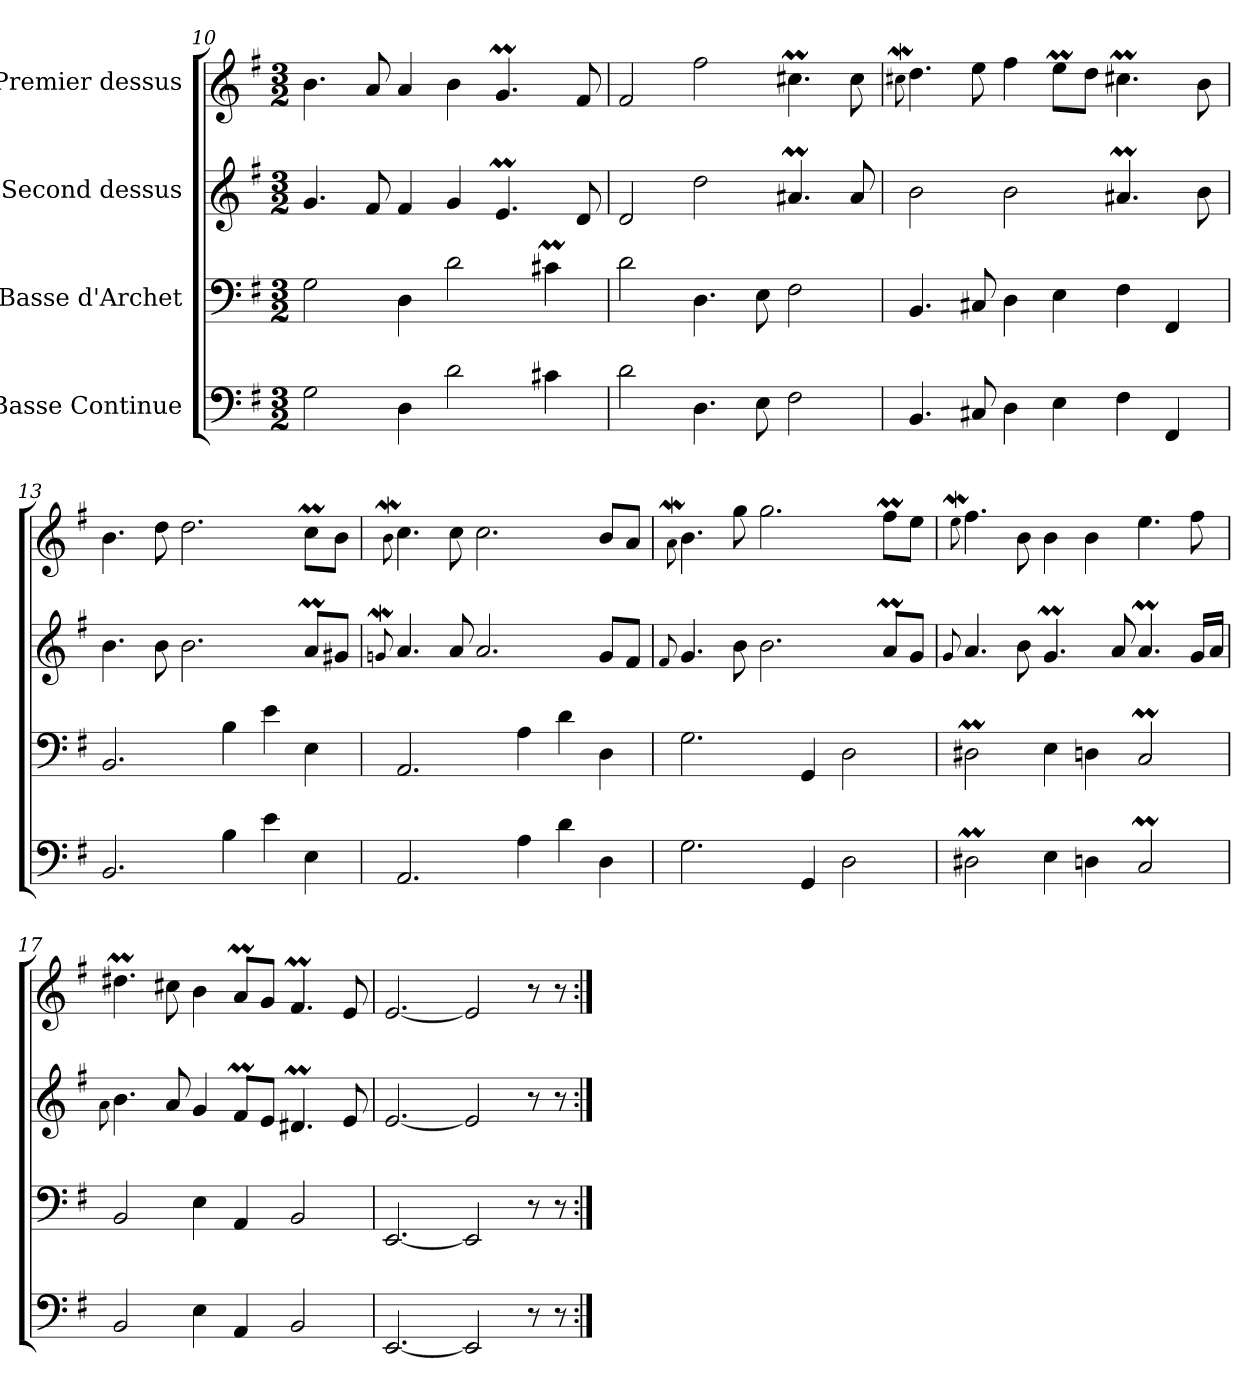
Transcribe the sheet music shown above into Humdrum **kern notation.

**kern	**kern	**kern	**kern
*part4	*part3	*part2	*part1
*staff4	*staff3	*staff2	*staff1
*I"Basse Continue	*I"Basse d'Archet	*I"Second dessus	*I"Premier dessus
*clefF4	*clefF4	*clefG2	*clefG2
*k[f#]	*k[f#]	*k[f#]	*k[f#]
*G:	*G:	*G:	*G:
*M3/2	*M3/2	*M3/2	*M3/2
=10	=10	=10	=10
2G\	2G\	4.g/	4.b\
.	.	8f#/	8a/
4D\	4D\	4f#/	4a/
2d\	2d\	4g/	4b\
.	.	4.eM/	4.gM/
4c#X\	4c#Xm\	.	.
.	.	8d/	8f#/
=11	=11	=11	=11
2d\	2d\	2d/	2f#/
4.D\	4.D\	2dd\	2ff#\
8E\	8E\	.	.
2F#\	2F#\	4.a#Xm/	4.cc#Xm\
.	.	8a#/	8cc#\
=12	=12	=12	=12
.	.	.	8qqcc#XW\
4.BB/	4.BB/	2b\	4.dd\
8C#X/	8C#X/	.	8ee\
4D\	4D\	2b\	4ff#\
4E\	4E\	.	8eeM\L
.	.	.	8dd\J
4F#\	4F#\	4.a#Xm/	4.cc#m\
4FF#/	4FF#/	.	.
.	.	8b\	8b\
=13	=13	=13	=13
2.BB/	2.BB/	4.b\	4.b\
.	.	8b\	8dd\
.	.	2.b\	2.dd\
4B\	4B\	.	.
4e\	4e\	.	.
4E\	4E\	8aM/L	8ccM\L
.	.	8g#X/J	8b\J
!!LO:LB:g=z
=14	=14	=14	=14
.	.	8qqgnw/	8qqbW\
2.AA/	2.AA/	4.a/	4.cc\
.	.	8a/	8cc\
.	.	2.a/	2.cc\
4A\	4A\	.	.
4d\	4d\	.	.
4D\	4D\	8g/L	8b/L
.	.	8f#/J	8a/J
=15	=15	=15	=15
.	.	8qqf#/	8qqaW\
2.G\	2.G\	4.g/	4.b\
.	.	8b\	8gg\
.	.	2.b\	2.gg\
4GG/	4GG/	.	.
2D\	2D\	.	.
.	.	8aM/L	8ff#m\L
.	.	8g/J	8ee\J
=16	=16	=16	=16
.	.	8qqg/	8qqeeW\
2D#Xm\	2D#Xm\	4.a/	4.ff#\
.	.	8b\	8b\
4E\	4E\	4.gM/	4b\
4Dn\	4Dn\	.	4b\
.	.	8a/	.
2CM/	2CM/	4.aM/	4.ee\
.	.	16g/LL	8ff#\
.	.	16a/JJ	.
=17	=17	=17	=17
.	.	8qqa\	.
2BB/	2BB/	4.b\	4.dd#Xm\
.	.	8a/	8cc#X\
4E\	4E\	4g/	4b\
4AA/	4AA/	8f#m/L	8aM/L
.	.	8e/J	8g/J
2BB/	2BB/	4.d#Xm/	4.f#m/
.	.	8e/	8e/
=18	=18	=18	=18
[2.EE/	[2.EE/	[2.e/	[2.e/
2EE/]	2EE/]	2e/]	2e/]
8r	8r	8r	8r
8r	8r	8r	8r
=:|!	=:|!	=:|!	=:|!
*-	*-	*-	*-
